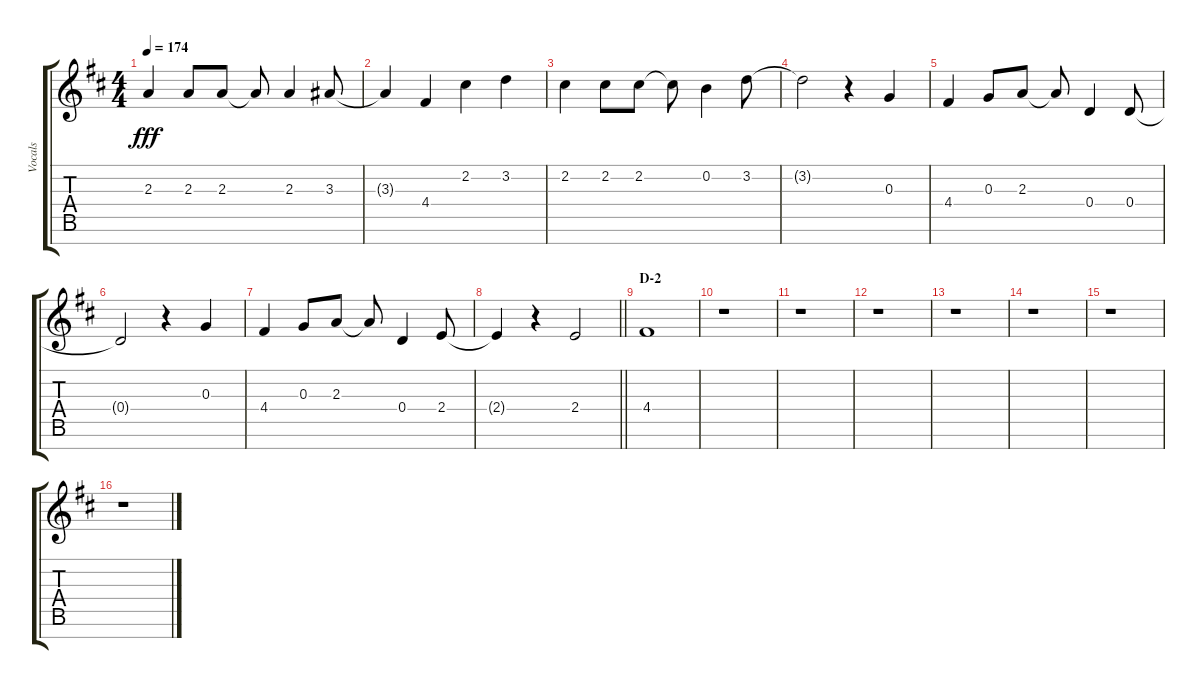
\track ("Vocals" "Vocals") {instrument voiceoohs}
\staff {score tabs}
\tuning (E5 B4 G4 D4 A3 E3 B2) {hide}
\ts (4 4)
\tempo 174
\clef g2
\ks bminor
2.3.4{dy fff} 2.3.8 2.3.8 2.3{t}.8 2.3.4 3.3.8 |
3.3{t}.4 4.4.4 2.2.4 3.2.4 |
2.2.4 2.2.8 2.2.8 2.2{t}.8 0.2.4 3.2.8 |
3.2{t}.2 r.4 0.3.4 |
4.4.4 0.3.8 2.3.8 2.3{t}.8 0.4.4 0.4.8 |
0.4{t}.2 r.4 0.3.4 |
4.4.4 0.3.8 2.3.8 2.3{t}.8 0.4.4 2.4.8 |
\barLineRight lightlight
2.4{t}.4 r.4 2.4.2 |
\section ("" "D-2")
4.4.1 |
r.1 |
r.1 |
r.1 |
r.1 |
r.1 |
r.1 |
r.1
